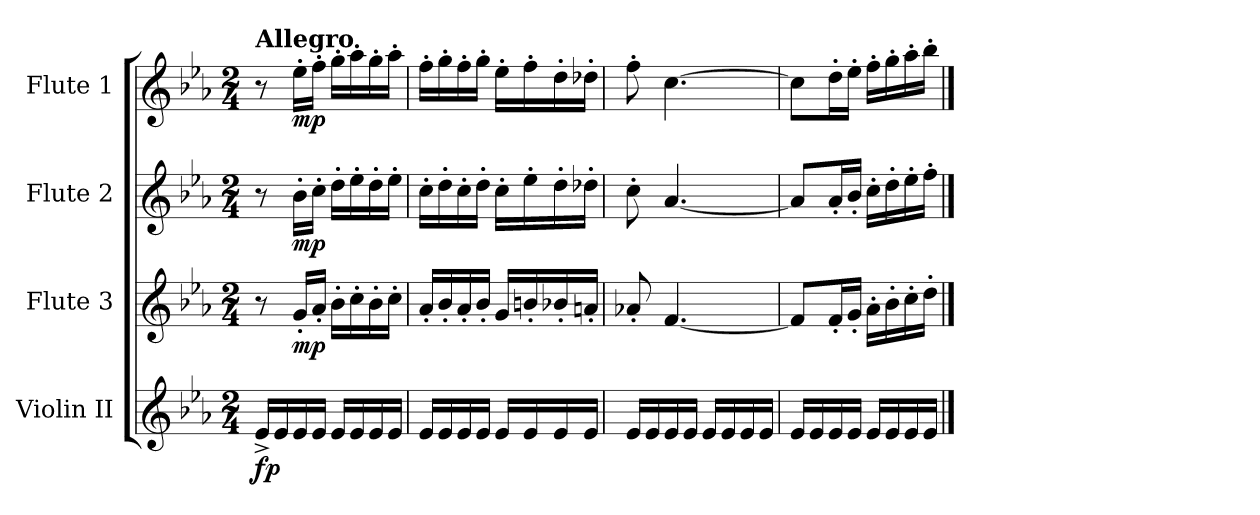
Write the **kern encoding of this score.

**kern	**dynam	**kern	**dynam	**kern	**dynam	**kern	**dynam
*part4	*part4	*part3	*part3	*part2	*part2	*part1	*part1
*staff4	*staff4	*staff3	*staff3	*staff2	*staff2	*staff1	*staff1
*I"Violin II	*	*I"Flute 3	*	*I"Flute 2	*	*I"Flute 1	*
*I'Vln.	*	*I'Fl. 3	*	*I'Fl. 2	*	*I'Fl. 1	*
*clefG2	*	*clefG2	*	*clefG2	*	*clefG2	*
*k[b-e-a-]	*	*k[b-e-a-]	*	*k[b-e-a-]	*	*k[b-e-a-]	*
*E-:	*	*E-:	*	*E-:	*	*E-:	*
*M2/4	*	*M2/4	*	*M2/4	*	*M2/4	*
=1	=1	=1	=1	=1	=1	=1	=1
!	!	!	!	!	!	!LO:TX:a:B:t=Allegro	!
!	!LO:DY:b	!	!	!	!	!	!
16e-^</LL	fp	8r	.	8r	.	8r	.
16e-/	.	.	.	.	.	.	.
!	!	!	!LO:DY:b	!	!LO:DY:b	!	!LO:DY:b
16e-/	.	16g'</LL	mp	16b-'>\LL	mp	16ee-'>\LL	mp
16e-/JJ	.	16a-'</JJ	.	16cc'>\JJ	.	16ff'>\JJ	.
16e-/LL	.	16b-'>\LL	.	16dd'>\LL	.	16gg'>\LL	.
16e-/	.	16cc'>\	.	16ee-'>\	.	16aa-'>\	.
16e-/	.	16b-'>\	.	16dd'>\	.	16gg'>\	.
16e-/JJ	.	16cc'>\JJ	.	16ee-'>\JJ	.	16aa-'>\JJ	.
=2	=2	=2	=2	=2	=2	=2	=2
16e-/LL	.	16a-'</LL	.	16cc'>\LL	.	16ff'>\LL	.
16e-/	.	16b-'</	.	16dd'>\	.	16gg'>\	.
16e-/	.	16a-'</	.	16cc'>\	.	16ff'>\	.
16e-/JJ	.	16b-'</JJ	.	16dd'>\JJ	.	16gg'>\JJ	.
16e-/LL	.	16g/LL	.	16cc'>\LL	.	16ee-'>\LL	.
16e-/	.	16bn'</	.	16ee-'>\	.	16ff'>\	.
16e-/	.	16b-X'</	.	16dd'>\	.	16dd'>\	.
16e-/JJ	.	16an'</JJ	.	16dd-X'>\JJ	.	16dd-X'>\JJ	.
=3	=3	=3	=3	=3	=3	=3	=3
16e-/LL	.	8a-X'</	.	8cc'>\	.	8ff'>\	.
16e-/	.	.	.	.	.	.	.
16e-/	.	[4.f/	.	[4.a-/	.	[4.cc\	.
16e-/JJ	.	.	.	.	.	.	.
16e-/LL	.	.	.	.	.	.	.
16e-/	.	.	.	.	.	.	.
16e-/	.	.	.	.	.	.	.
16e-/JJ	.	.	.	.	.	.	.
=4	=4	=4	=4	=4	=4	=4	=4
16e-/LL	.	8f/L]	.	8a-/L]	.	8cc\L]	.
16e-/	.	.	.	.	.	.	.
16e-/	.	16f'</L	.	16a-'</L	.	16dd'>\L	.
16e-/JJ	.	16g'</JJ	.	16b-'</JJ	.	16ee-'>\JJ	.
16e-/LL	.	16a-'>\LL	.	16cc'>\LL	.	16ff'>\LL	.
16e-/	.	16b-'>\	.	16dd'>\	.	16gg'>\	.
16e-/	.	16cc'>\	.	16ee-'>\	.	16aa-'>\	.
16e-/JJ	.	16dd'>\JJ	.	16ff'>\JJ	.	16bb-'>\JJ	.
==	==	==	==	==	==	==	==
*-	*-	*-	*-	*-	*-	*-	*-
